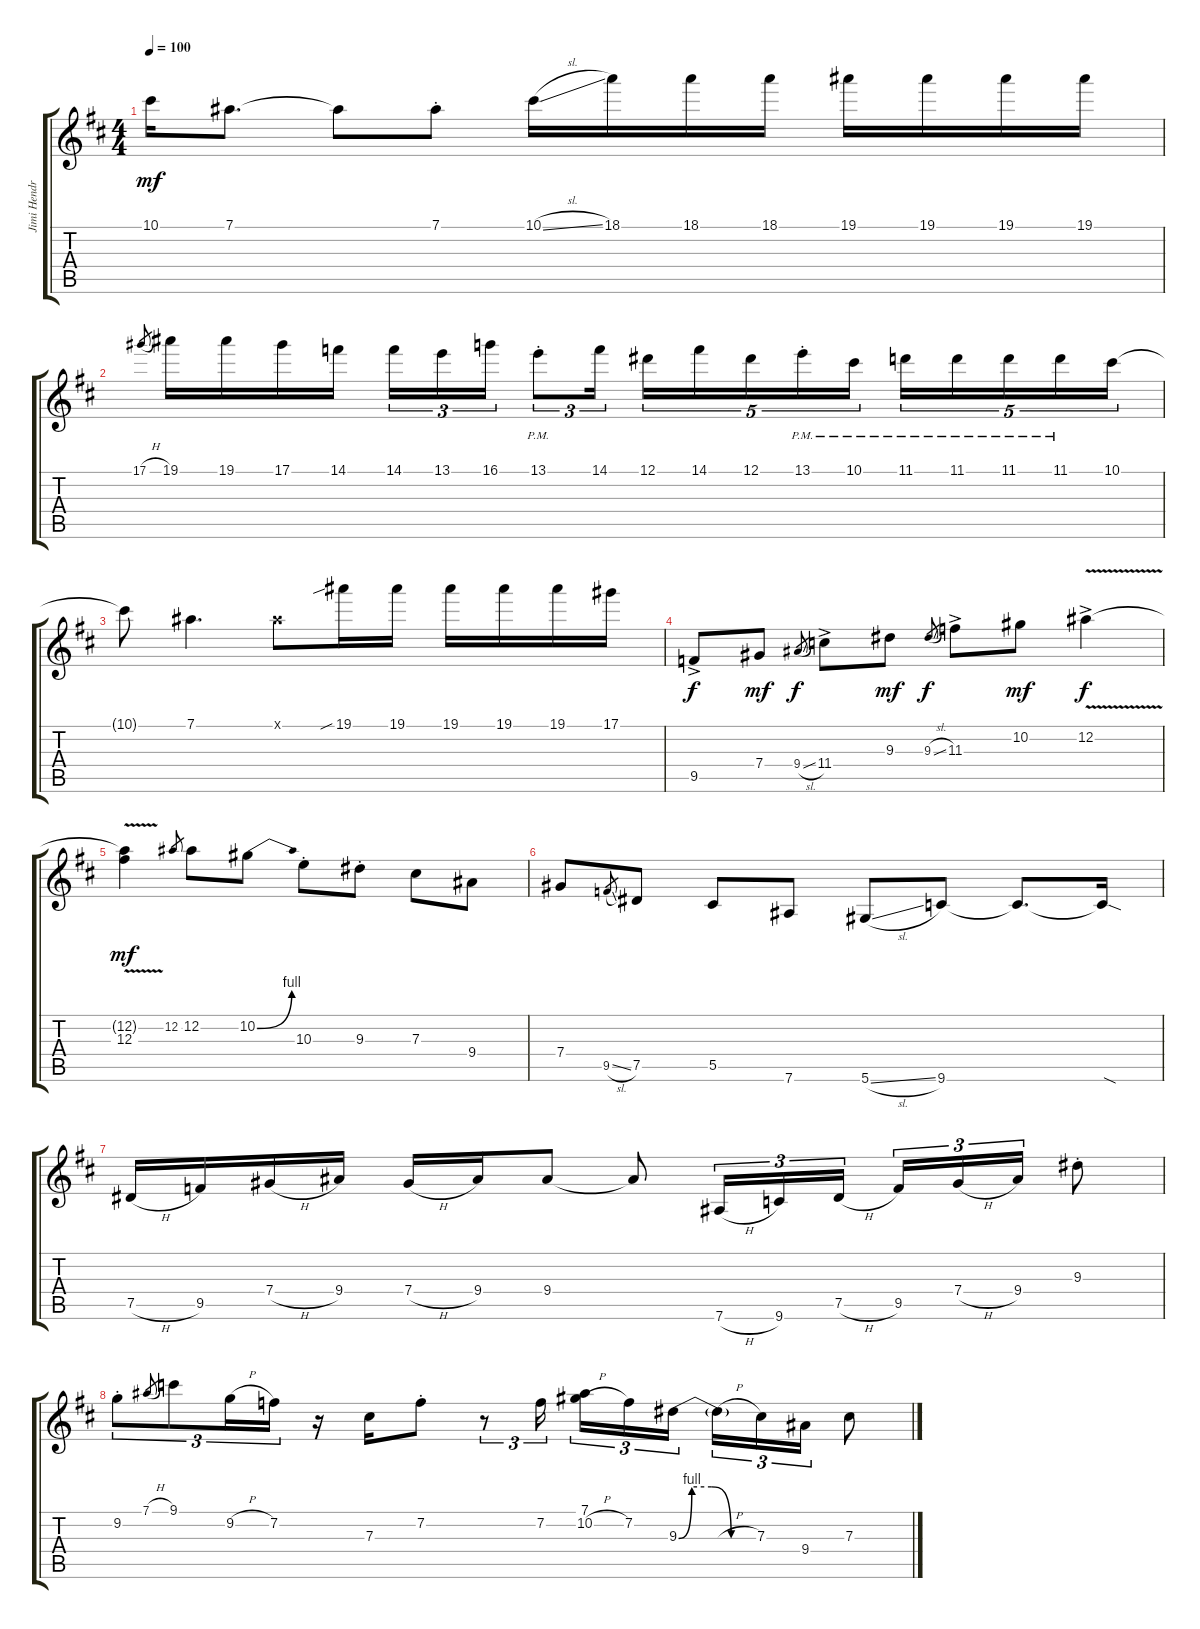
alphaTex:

\track ("Jimi Hendrix-Distortion Gtr. Tuned Down " "Jimi Hendr") {instrument distortionguitar}
\staff {score tabs}
\tuning (Eb4 Bb3 Gb3 Db3 Ab2 Eb2) {hide}
\ts (4 4)
\tempo 100
\clef g2
\ks d
10.1.16{dy mf} 7.1.8{d} 7.1{t}.8 7.1{st}.8 10.1{sl}.16 18.1.16 18.1.16 18.1.16 19.1.16 19.1.16 19.1.16 19.1.16 |
17.1{h}.8{gr} 19.1.16 19.1.16 17.1.16 14.1.16 14.1.16{tu (3 2)} 13.1.16{tu (3 2)} 16.1.16{tu (3 2)} 13.1{pm st}.8{tu (3 2)} 14.1.16{tu (3 2)} 12.1.16{tu (5 4)} 14.1.16{tu (5 4)} 12.1.16{tu (5 4)} 13.1{pm st}.16{tu (5 4)} 10.1{pm}.16{tu (5 4)} 11.1{pm}.16{tu (5 4)} 11.1{pm}.16{tu (5 4)} 11.1{pm}.16{tu (5 4)} 11.1{pm}.16{tu (5 4)} 10.1.16{tu (5 4)} |
10.1{t}.8 7.1.4{d} 7.1{x}.8 19.1{sib}.16 19.1.16 19.1.16 19.1.16 19.1.16 17.1.16 |
9.5{ac}.8{dy f} 7.4.8{dy mf} 9.4{sl}.8{gr dy f} 11.4{ac}.8 9.3.8{dy mf} 9.3{sl}.8{gr dy f} 11.3{ac}.8 10.2.8{dy mf} 12.2{v ac}.4{dy f} |
(12.2{v t} 12.3{v}).4{dy mf} 12.2.8{gr} 12.2.8 10.2{be (bend 0 0 60 4)}.8 10.3{st}.8 9.3{st}.8 7.3.8 9.4.8 |
7.4.8 9.5{sl}.8{gr} 7.5.8 5.5.8 7.6.8 5.6{sl}.8 9.6.8 9.6{t}.8{d} 9.6{sod t}.16 |
7.5{h}.16 9.5.16 7.4{h}.16 9.4.16 7.4{h}.16 9.4.16 9.4.8 9.4{t}.8 7.6{h}.16{tu (3 2)} 9.6.16{tu (3 2)} 7.5{h}.16{tu (3 2)} 9.5.16{tu (3 2)} 7.4{h}.16{tu (3 2)} 9.4.16{tu (3 2)} 9.3{st}.8 |
9.2{st}.8{tu (3 2)} 7.1{h}.8{gr} 9.1.8{tu (3 2)} 9.2{h}.16{tu (3 2)} 7.2.16{tu (3 2)} r.16 7.3.16 7.2{st}.8 r.8{tu (3 2)} 7.2.16{tu (3 2) beam splitsecondary} (7.1 10.2{h}).16{tu (3 2)} 7.2.16{tu (3 2)} 9.3{be (custom 0 0 10 4 25 4 40 0 60 0)}.16{tu (3 2)} 9.3{h t}.16{tu (3 2)} 7.3.16{tu (3 2)} 9.4.16{tu (3 2)} 7.3.8
